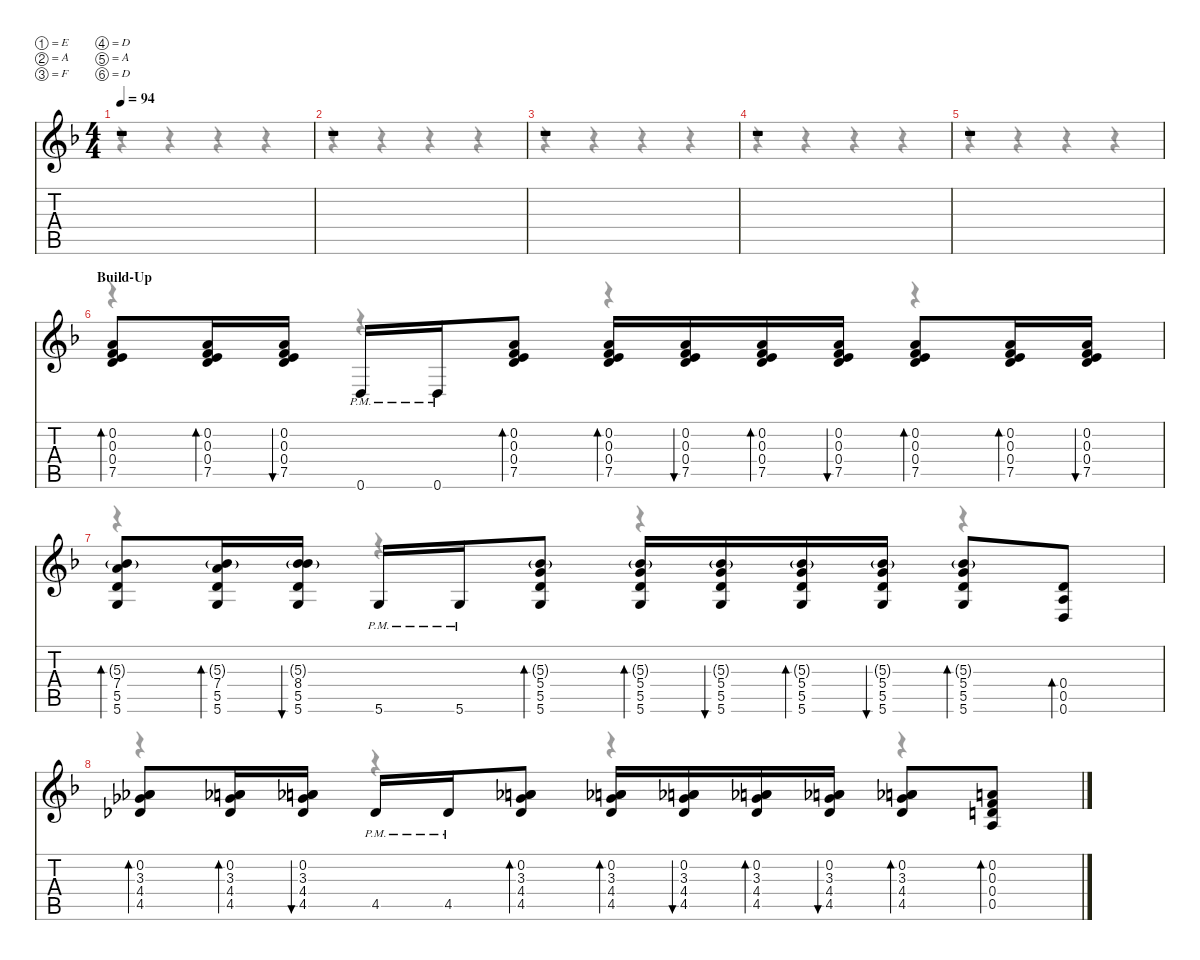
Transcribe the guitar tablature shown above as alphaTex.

\defaultSystemsLayout 4
\hideDynamics
\bracketExtendMode nobrackets
\singleTrackTrackNamePolicy hidden
\multiTrackTrackNamePolicy hidden
\otherSystemsTrackNameOrientation horizontal
\track ("P. Lindgren" "dist.guit.") {instrument distortionguitar}
\staff {score tabs}
\tuning (E4 A3 F3 D3 A2 D2)
\voice
\ts (4 4)
\tempo 94
\clef g2
\ks dminor
r.1{dy f beam Up} |
r.1{beam Up} |
r.1{beam Up} |
r.1{beam Up} |
r.1{beam Up} |
\section ("" "Build-Up")
(0.2{acc forcenatural} 0.3{acc forcenatural} 0.4{acc forcenatural} 7.5{acc forcenatural}).8{bd 30 beam Up} (0.2{acc forcenatural} 0.3{acc forcenatural} 0.4{acc forcenatural} 7.5{acc forcenatural}).16{bd 30 dy mf beam Up} (0.2{acc forcenatural} 0.3{acc forcenatural} 0.4{acc forcenatural} 7.5{acc forcenatural}).16{bu 30 dy f beam Up} 0.6{pm acc forcenatural}.16{dy fff beam Up} 0.6{pm acc forcenatural}.16{beam Up} (0.2{acc forcenatural} 0.3{acc forcenatural} 0.4{acc forcenatural} 7.5{acc forcenatural}).8{bd 30 dy f beam Up} (0.2{acc forcenatural} 0.3{acc forcenatural} 0.4{acc forcenatural} 7.5{acc forcenatural}).16{bd 30 dy mf beam Up} (0.2{acc forcenatural} 0.3{acc forcenatural} 0.4{acc forcenatural} 7.5{acc forcenatural}).16{bu 30 dy f beam Up} (0.2{acc forcenatural} 0.3{acc forcenatural} 0.4{acc forcenatural} 7.5{acc forcenatural}).16{bd 30 dy mf beam Up} (0.2{acc forcenatural} 0.3{acc forcenatural} 0.4{acc forcenatural} 7.5{acc forcenatural}).16{bu 30 dy f beam Up} (0.2{acc forcenatural} 0.3{acc forcenatural} 0.4{acc forcenatural} 7.5{acc forcenatural}).8{bd 30 beam Up} (0.2{acc forcenatural} 0.3{acc forcenatural} 0.4{acc forcenatural} 7.5{acc forcenatural}).16{bd 30 dy mf beam Up} (0.2{acc forcenatural} 0.3{acc forcenatural} 0.4{acc forcenatural} 7.5{acc forcenatural}).16{bu 30 dy f beam Up} |
(5.3{g acc b} 7.4{acc forcenatural} 5.5{acc forcenatural} 5.6{acc forcenatural}).8{bd 30 beam Up} (5.3{g acc b} 7.4{acc forcenatural} 5.5{acc forcenatural} 5.6{acc forcenatural}).16{bd 30 beam Up} (5.3{g acc b} 8.4{acc b} 5.5{acc forcenatural} 5.6{acc forcenatural}).16{bu 30 beam Up} 5.6{pm acc forcenatural}.16{dy fff beam Up} 5.6{pm acc forcenatural}.16{beam Up} (5.3{g acc b} 5.4{acc forcenatural} 5.5{acc forcenatural} 5.6{acc forcenatural}).8{bd 30 dy f beam Up} (5.3{g acc b} 5.4{acc forcenatural} 5.5{acc forcenatural} 5.6{acc forcenatural}).16{bd 30 beam Up} (5.3{g acc b} 5.4{acc forcenatural} 5.5{acc forcenatural} 5.6{acc forcenatural}).16{bu 30 beam Up} (5.3{g acc b} 5.4{acc forcenatural} 5.5{acc forcenatural} 5.6{acc forcenatural}).16{bd 30 beam Up} (5.3{g acc b} 5.4{acc forcenatural} 5.5{acc forcenatural} 5.6{acc forcenatural}).16{bu 30 beam Up} (5.3{g acc b} 5.4{acc forcenatural} 5.5{acc forcenatural} 5.6{acc forcenatural}).8{bd 30 beam Up} (0.4{acc forcenatural} 0.5{acc forcenatural} 0.6{acc forcenatural}).8{bd 30 beam Up} |
(0.2{acc forcenatural} 3.3{acc b} 4.4{acc b} 4.5{acc b}).8{bd 30 beam Up} (0.2{acc forcenatural} 3.3{acc b} 4.4{acc b} 4.5{acc b}).16{bd 30 beam Up} (0.2{acc forcenatural} 3.3{acc b} 4.4{acc b} 4.5{acc b}).16{bu 30 beam Up} 4.5{pm acc b}.16{dy fff beam Up} 4.5{pm acc b}.16{beam Up} (0.2{acc forcenatural} 3.3{acc b} 4.4{acc b} 4.5{acc b}).8{bd 30 dy f beam Up} (0.2{acc forcenatural} 3.3{acc b} 4.4{acc b} 4.5{acc b}).16{bd 30 beam Up} (0.2{acc forcenatural} 3.3{acc b} 4.4{acc b} 4.5{acc b}).16{bu 30 beam Up} (0.2{acc forcenatural} 3.3{acc b} 4.4{acc b} 4.5{acc b}).16{bd 30 beam Up} (0.2{acc forcenatural} 3.3{acc b} 4.4{acc b} 4.5{acc b}).16{bu 30 beam Up} (0.2{acc forcenatural} 3.3{acc b} 4.4{acc b} 4.5{acc b}).8{bd 30 beam Up} (0.2{acc forcenatural} 0.3{acc forcenatural} 0.4{acc forcenatural} 0.5{acc forcenatural}).8{bd 30 beam Up}
\voice
\clef g2
\ottava regular
\simile none
\ks dminor
r.4{dy mf beam Down} r.4{beam Down} r.4{beam Down} r.4{beam Down} |
r.4{beam Down} r.4{beam Down} r.4{beam Down} r.4{beam Down} |
r.4{beam Down} r.4{beam Down} r.4{beam Down} r.4{beam Down} |
r.4{beam Down} r.4{beam Down} r.4{beam Down} r.4{beam Down} |
r.4{beam Down} r.4{beam Down} r.4{beam Down} r.4{beam Down} |
r.4{beam Down} r.4{beam Down} r.4{beam Down} r.4{beam Down} |
r.4{beam Down} r.4{beam Down} r.4{beam Down} r.4{beam Down} |
r.4{beam Down} r.4{beam Down} r.4{beam Down} r.4{beam Down}
